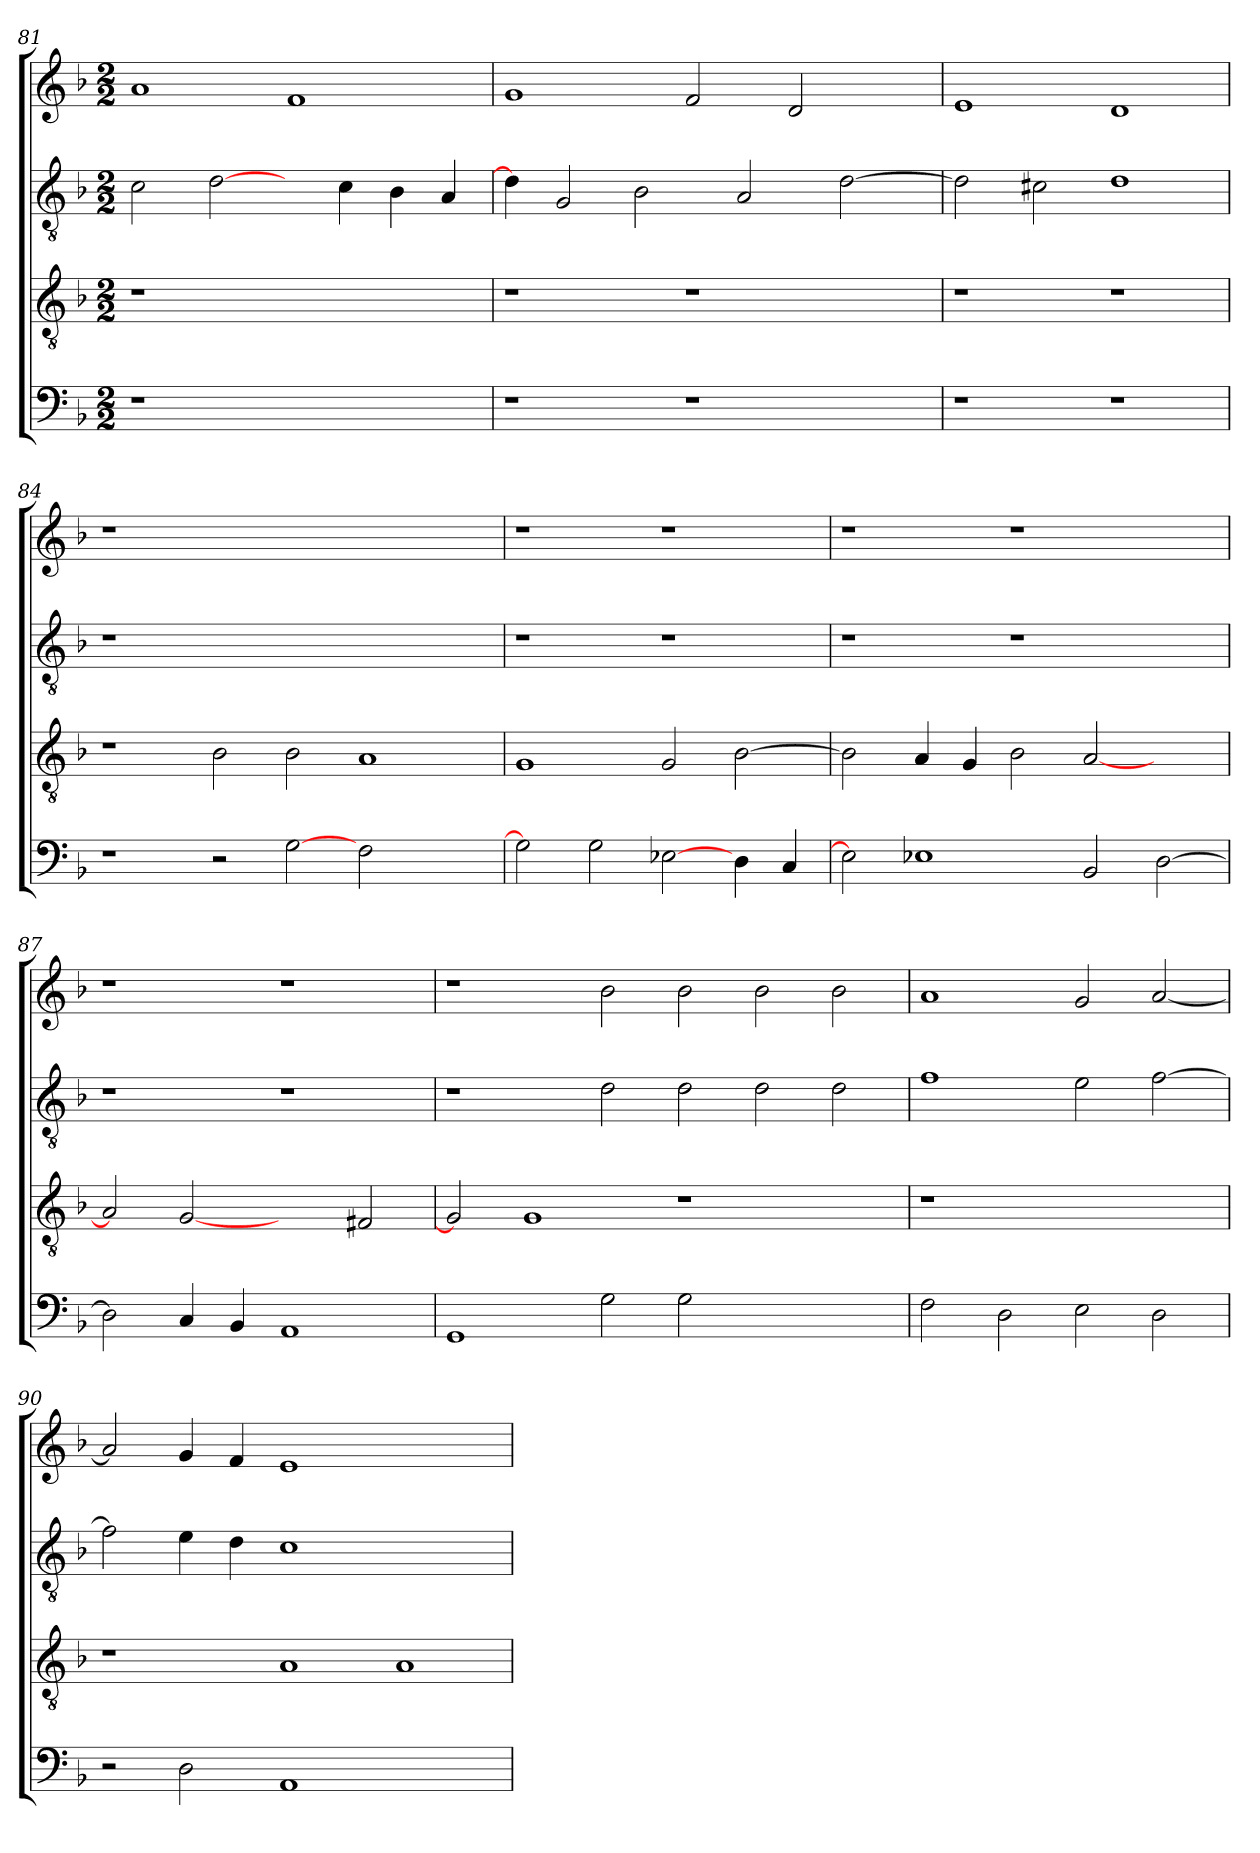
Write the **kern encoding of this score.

**kern	**kern	**kern	**kern
*part4	*part3	*part2	*part1
*staff4	*staff3	*staff2	*staff1
*clefF4	*clefGv2	*clefGv2	*clefG2
*k[b-]	*k[b-]	*k[b-]	*k[b-]
*M2/2	*M2/2	*M2/2	*M2/2
=81	=81	=81	=81
1r	1r	2c\	1a
.	.	[2d\	.
1ryy	1ryy	4ryy	1f
.	.	4c\	.
.	.	4B-\	.
.	.	4A/	.
=82	=82	=82	=82
1r	1r	4d\]	1g
.	.	2G/	.
.	.	2B-\	.
1r	1r	.	2f/
.	.	2A/	.
.	.	.	2d/
.	.	[2d\	.
4ryy	4ryy	.	4ryy
=83	=83	=83	=83
1r	1r	2d\]	1e
.	.	2c#X\	.
1r	1r	1d	1d
=84	=84	=84	=84
1r	1r	1r	1r
2r	2B-\	0ryy	0ryy
[2G	2B-\	.	.
2F\	1A	.	.
2ryy	.	.	.
=85	=85	=85	=85
2G]	1G	1r	1r
2G\	.	.	.
[2E-X	2G/	1r	1r
4D\	[2B-\	.	.
4C/	.	.	.
=86	=86	=86	=86
2E-]	2B-\]	1r	1r
1E-X	4A/	.	.
.	4G/	.	.
.	2B-\	1r	1r
2BB-/	[2A/	.	.
[2D\	2ryy	2ryy	2ryy
=87	=87	=87	=87
2D\]	2A/]	1r	1r
4C/	[2G	.	.
4BB-/	.	.	.
1AA	2ryy	1r	1r
.	2F#X/	.	.
=88	=88	=88	=88
1GG	2G]	1r	1r
.	1G	.	.
2G\	.	2d\	2b-\
2G\	1r	2d\	2b-\
1ryy	.	2d\	2b-\
.	2ryy	2d\	2b-\
=89	=89	=89	=89
2F\	1r	1f	1a
2D\	.	.	.
2E\	1ryy	2e\	2g/
2D\	.	[2f\	[2a/
=90	=90	=90	=90
2r	1r	2f\]	2a/]
2D\	.	4e\	4g/
.	.	4d\	4f/
1AA	1A	1c	1e
1ryy	1A	1ryy	1ryy
=	=	=	=
*-	*-	*-	*-
